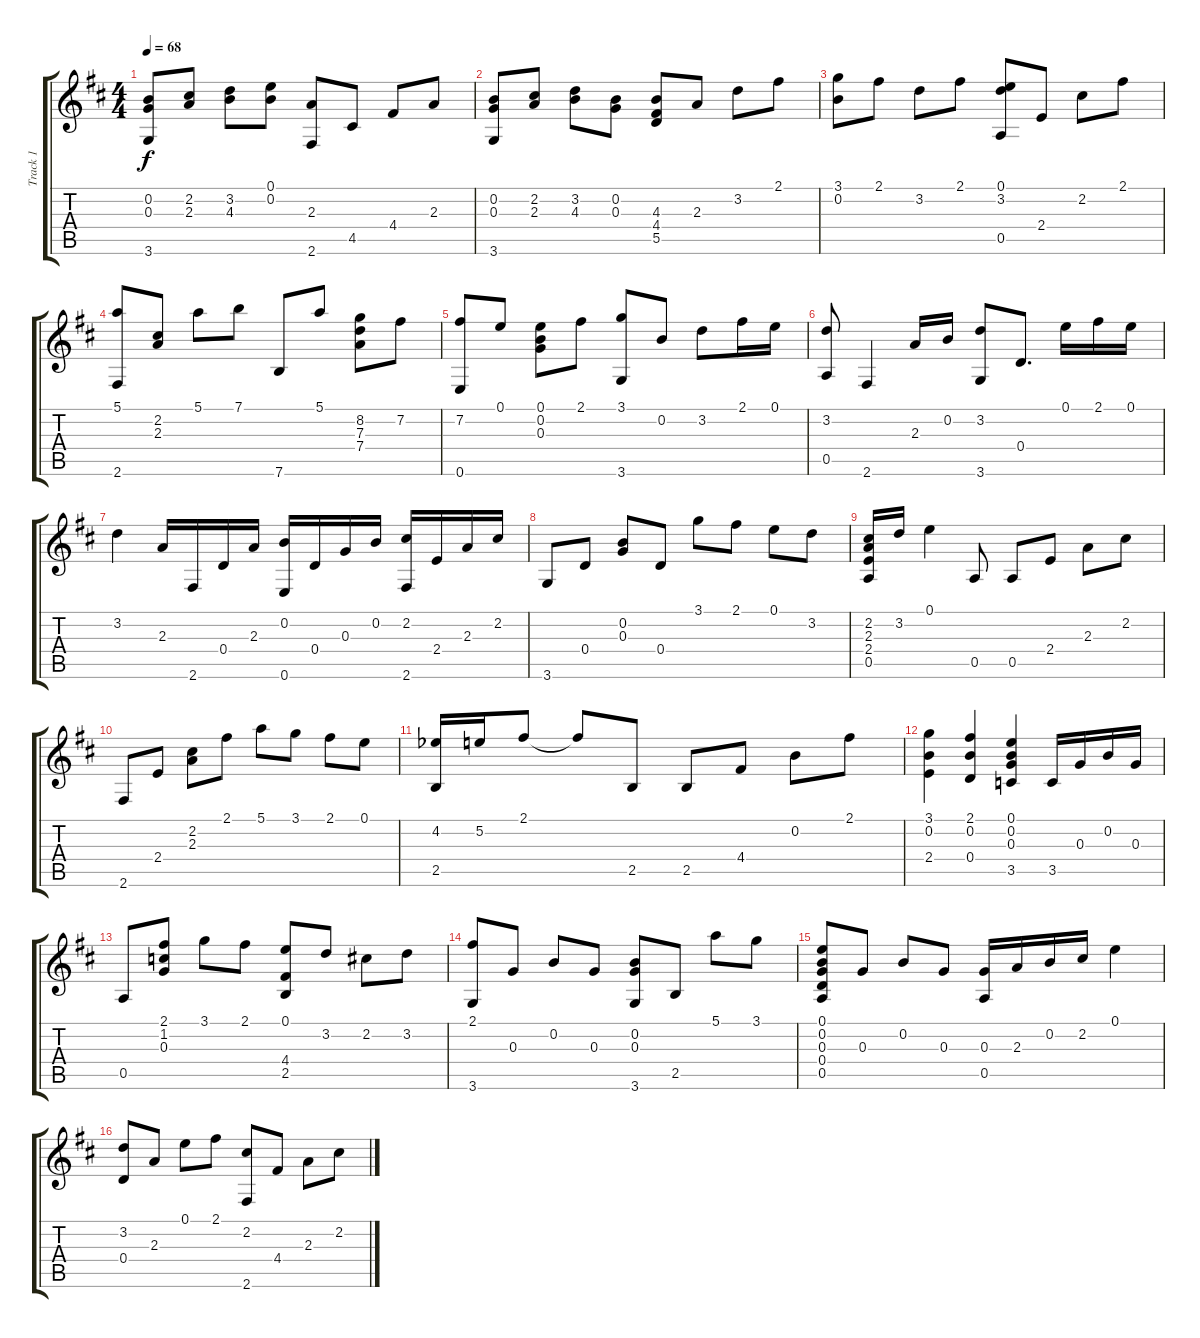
\track ("Track 1" "Track 1") {instrument acousticguitarsteel}
\staff {score tabs}
\tuning (E4 B3 G3 D3 A2 E2) {hide}
\ts (4 4)
\tempo 68
\clef g2
\ks d
(0.2 0.3 3.6).8{dy f} (2.2 2.3).8 (3.2 4.3).8 (0.1 0.2).8 (2.3 2.6).8 4.5.8 4.4.8 2.3.8 |
(0.2 0.3 3.6).8 (2.2 2.3).8 (3.2 4.3).8 (0.2 0.3).8 (4.3 4.4 5.5).8 2.3.8 3.2.8 2.1.8 |
(3.1 0.2).8 2.1.8 3.2.8 2.1.8 (0.1 3.2 0.5).8 2.4.8 2.2.8 2.1.8 |
(5.1 2.6).8 (2.2 2.3).8 5.1.8 7.1.8 7.6.8 5.1.8 (8.2 7.3 7.4).8 7.2.8 |
(7.2 0.6).8 0.1.8 (0.1 0.2 0.3).8 2.1.8 (3.1 3.6).8 0.2.8 3.2.8 2.1.16 0.1.16 |
(3.2 0.5).8 2.6.4 2.3.16 0.2.16 (3.2 3.6).8 0.4.8{d} 0.1.16 2.1.16 0.1.16 |
3.2.4 2.3.16 2.6.16 0.4.16 2.3.16 (0.2 0.6).16 0.4.16 0.3.16 0.2.16 (2.2 2.6).16 2.4.16 2.3.16 2.2.16 |
3.6.8 0.4.8 (0.2 0.3).8 0.4.8 3.1.8 2.1.8 0.1.8 3.2.8 |
(2.2 2.3 2.4 0.5).16 3.2.16 0.1.4 0.5.8 0.5.8 2.4.8 2.3.8 2.2.8 |
2.6.8 2.4.8 (2.2 2.3).8 2.1.8 5.1.8 3.1.8 2.1.8 0.1.8 |
(4.2{acc b} 2.5).16 5.2.16 2.1.8 2.1{t}.8 2.5.8 2.5.8 4.4.8 0.2.8 2.1.8 |
(3.1 0.2 2.4).4 (2.1 0.2 0.4).4 (0.1 0.2 0.3 3.5).4 3.5.16 0.3.16 0.2.16 0.3.16 |
0.5.8 (2.1 1.2 0.3).8 3.1.8 2.1.8 (0.1 4.4 2.5).8 3.2.8 2.2.8 3.2.8 |
(2.1 3.6).8 0.3.8 0.2.8 0.3.8 (0.2 0.3 3.6).8 2.5.8 5.1.8 3.1.8 |
(0.1 0.2 0.3 0.4 0.5).8 0.3.8 0.2.8 0.3.8 (0.3 0.5).16 2.3.16 0.2.16 2.2.16 0.1.4 |
(3.2 0.4).8 2.3.8 0.1.8 2.1.8 (2.2 2.6).8 4.4.8 2.3.8 2.2.8
